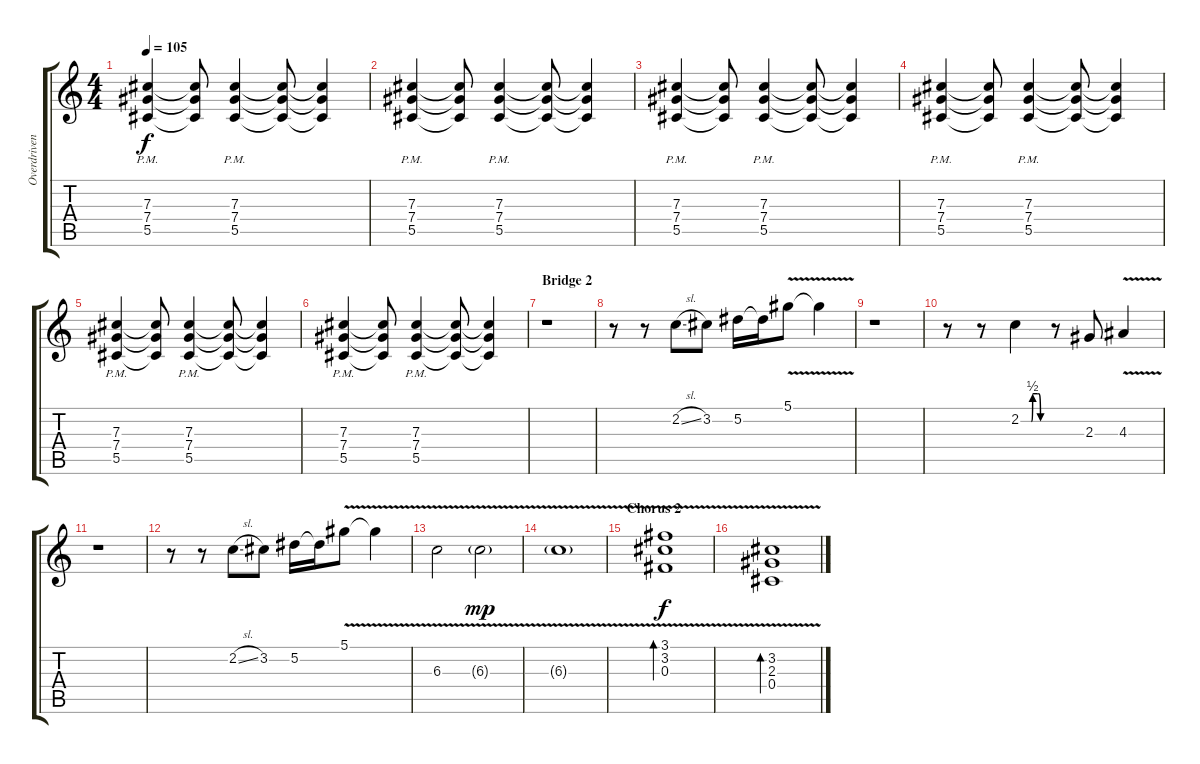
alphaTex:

\track ("Overdriven guitar" "Overdriven") {instrument overdrivenguitar}
\staff {score tabs}
\tuning (Eb4 Bb3 Gb3 Db3 Ab2 Eb2) {hide}
\ts (4 4)
\tempo 105
\clef g2
\ks c
(7.3{pm} 7.4{pm} 5.5).4{dy f volume 5} (7.3{t} 7.4{t} 5.5{t}).8 (7.3{pm} 7.4{pm} 5.5).4 (7.3{t} 7.4{t} 5.5{t}).8 (7.3{t} 7.4{t} 5.5{t}).4 |
(7.3{pm} 7.4{pm} 5.5).4 (7.3{t} 7.4{t} 5.5{t}).8 (7.3{pm} 7.4{pm} 5.5).4 (7.3{t} 7.4{t} 5.5{t}).8 (7.3{t} 7.4{t} 5.5{t}).4 |
(7.3{pm} 7.4{pm} 5.5).4 (7.3{t} 7.4{t} 5.5{t}).8 (7.3{pm} 7.4{pm} 5.5).4 (7.3{t} 7.4{t} 5.5{t}).8 (7.3{t} 7.4{t} 5.5{t}).4 |
(7.3{pm} 7.4{pm} 5.5).4 (7.3{t} 7.4{t} 5.5{t}).8 (7.3{pm} 7.4{pm} 5.5).4 (7.3{t} 7.4{t} 5.5{t}).8 (7.3{t} 7.4{t} 5.5{t}).4 |
(7.3{pm} 7.4{pm} 5.5).4 (7.3{t} 7.4{t} 5.5{t}).8 (7.3{pm} 7.4{pm} 5.5).4 (7.3{t} 7.4{t} 5.5{t}).8 (7.3{t} 7.4{t} 5.5{t}).4 |
(7.3{pm} 7.4{pm} 5.5).4 (7.3{t} 7.4{t} 5.5{t}).8 (7.3{pm} 7.4{pm} 5.5).4 (7.3{t} 7.4{t} 5.5{t}).8 (7.3{t} 7.4{t} 5.5{t}).4 |
\section ("" "Bridge 2")
r.1 |
r.8{volume 12} r.8 2.2{sl}.8 3.2.8 5.2.16 5.2{t}.16 5.1{v}.8 5.1{t}.4 |
r.1 |
r.8 r.8 2.2{be (custom 0 0 15 0 19 0 24 0 27 2 30 2 38 2 41 2 45 0 60 0)}.4 r.8 2.3.8 4.3{v}.4 |
r.1 |
r.8 r.8 2.2{sl}.8 3.2.8 5.2.16 5.2{t}.16 5.1{v}.8 5.1{t}.4 |
6.3{v}.2 6.3{v g}.2{dy mp} |
6.3{v g}.1 |
\section ("" "Chorus 2")
(3.1{v} 3.2{v} 0.3{v}).1{bd 480 dy f volume 10} |
(3.2{v} 2.3{v} 0.4{v}).1{bd 480}
